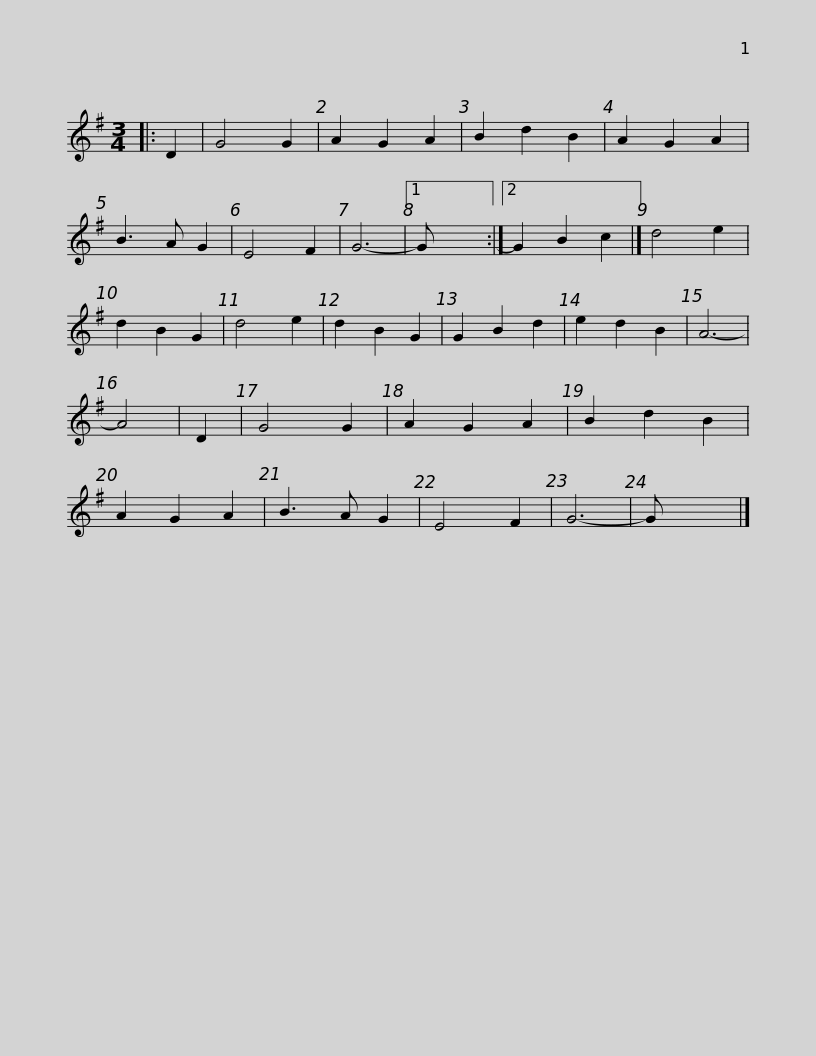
X:1
L:1/8
M:3/4
I:linebreak $
K:G
V:1 treble
V:1
|: D2 | G4 G2 | A2 G2 A2 | B2 d2 B2 | A2 G2 A2 | %5
 B3 A G2 | E4 F2 | G6- |1 G x4 :|2 G2 B2 c2 |] %10
 d4 e2 | d2 B2 G2 | d4 e2 | d2 B2 G2 |$ G2 B2 d2 | %15
 e2 d2 B2 | A6- | A4 | D2 | G4 G2 | %20
 A2 G2 A2 | B2 d2 B2 | A2 G2 A2 | B3 A G2 | E4 F2 | %25
 G6- | G x4 |] %27
